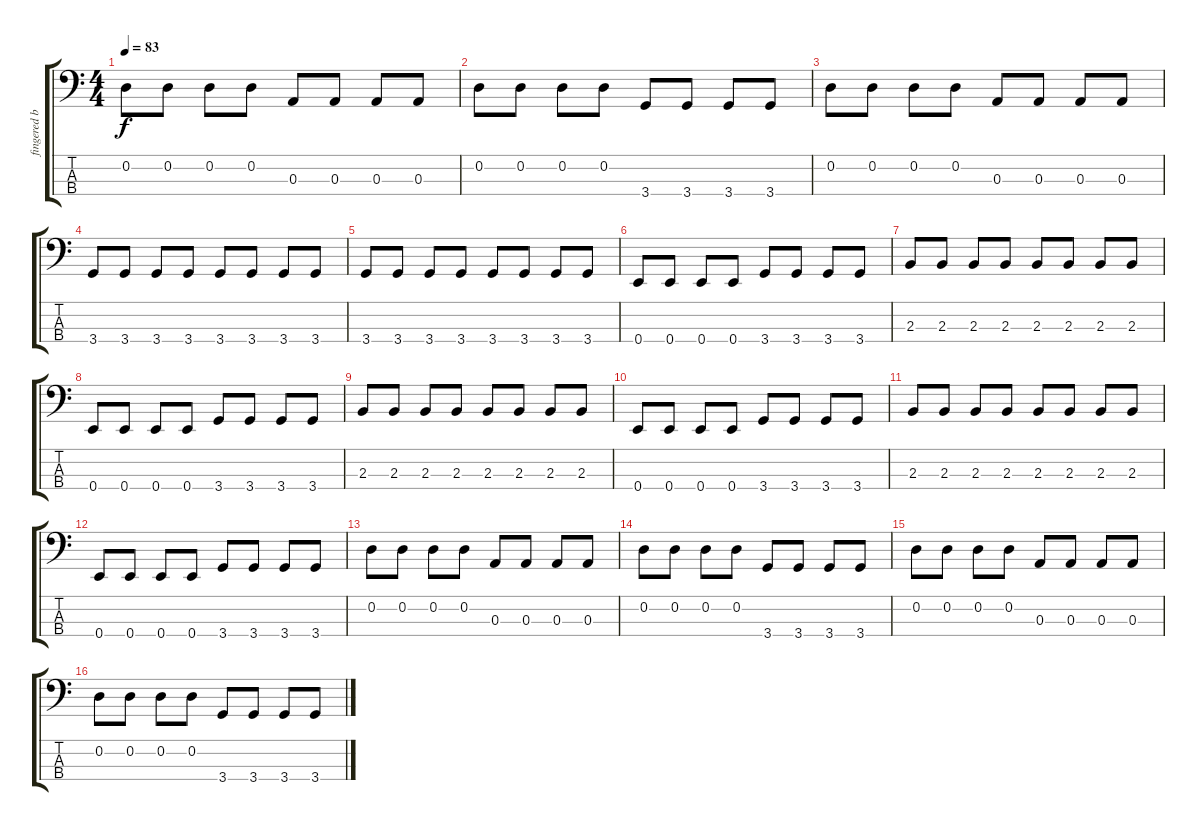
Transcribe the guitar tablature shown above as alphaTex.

\track ("fingered bass" "fingered b") {instrument electricbasspick}
\staff {score tabs}
\tuning (G2 D2 A1 E1) {hide}
\ts (4 4)
\tempo 83
\clef f4
\ks c
0.2.8{dy f} 0.2.8 0.2.8 0.2.8 0.3.8 0.3.8 0.3.8 0.3.8 |
0.2.8 0.2.8 0.2.8 0.2.8 3.4.8 3.4.8 3.4.8 3.4.8 |
0.2.8 0.2.8 0.2.8 0.2.8 0.3.8 0.3.8 0.3.8 0.3.8 |
3.4.8 3.4.8 3.4.8 3.4.8 3.4.8 3.4.8 3.4.8 3.4.8 |
3.4.8 3.4.8 3.4.8 3.4.8 3.4.8 3.4.8 3.4.8 3.4.8 |
0.4.8 0.4.8 0.4.8 0.4.8 3.4.8 3.4.8 3.4.8 3.4.8 |
2.3.8 2.3.8 2.3.8 2.3.8 2.3.8 2.3.8 2.3.8 2.3.8 |
0.4.8 0.4.8 0.4.8 0.4.8 3.4.8 3.4.8 3.4.8 3.4.8 |
2.3.8 2.3.8 2.3.8 2.3.8 2.3.8 2.3.8 2.3.8 2.3.8 |
0.4.8 0.4.8 0.4.8 0.4.8 3.4.8 3.4.8 3.4.8 3.4.8 |
2.3.8 2.3.8 2.3.8 2.3.8 2.3.8 2.3.8 2.3.8 2.3.8 |
0.4.8 0.4.8 0.4.8 0.4.8 3.4.8 3.4.8 3.4.8 3.4.8 |
0.2.8 0.2.8 0.2.8 0.2.8 0.3.8 0.3.8 0.3.8 0.3.8 |
0.2.8 0.2.8 0.2.8 0.2.8 3.4.8 3.4.8 3.4.8 3.4.8 |
0.2.8 0.2.8 0.2.8 0.2.8 0.3.8 0.3.8 0.3.8 0.3.8 |
0.2.8 0.2.8 0.2.8 0.2.8 3.4.8 3.4.8 3.4.8 3.4.8
